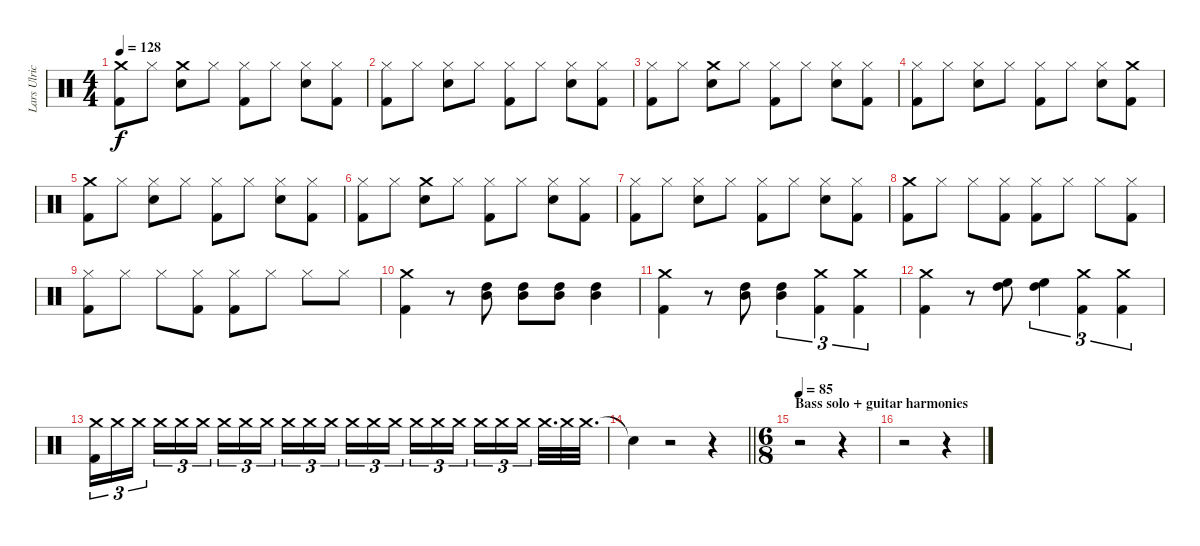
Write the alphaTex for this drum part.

\track ("Lars Ulrich" "Lars Ulric") {instrument percussion}
\staff {score}
\articulation defaults
\ts (4 4)
\tempo 128
\clef neutral
\ks c
("Crash medium (hit)" "Kick (hit) 2").8{dy f} "Hi-Hat (closed)".8 ("Crash medium (hit)" "Snare (hit) 2").8 "Hi-Hat (closed)".8 ("Hi-Hat (closed)" "Kick (hit) 2").8 "Hi-Hat (closed)".8 ("Snare (hit) 2" "Hi-Hat (closed)").8 ("Kick (hit) 2" "Hi-Hat (closed)").8 |
("Hi-Hat (closed)" "Kick (hit) 2").8 "Hi-Hat (closed)".8 ("Snare (hit) 2" "Hi-Hat (closed)").8 "Hi-Hat (closed)".8 ("Hi-Hat (closed)" "Kick (hit) 2").8 "Hi-Hat (closed)".8 ("Snare (hit) 2" "Hi-Hat (closed)").8 ("Hi-Hat (closed)" "Kick (hit) 2").8 |
("Hi-Hat (closed)" "Kick (hit) 2").8 "Hi-Hat (closed)".8 ("Crash medium (hit)" "Snare (hit) 2").8 "Hi-Hat (closed)".8 ("Hi-Hat (closed)" "Kick (hit) 2").8 "Hi-Hat (closed)".8 ("Snare (hit) 2" "Hi-Hat (closed)").8 ("Kick (hit) 2" "Hi-Hat (closed)").8 |
("Kick (hit) 2" "Hi-Hat (closed)").8 "Hi-Hat (closed)".8 ("Snare (hit) 2" "Hi-Hat (closed)").8 "Hi-Hat (closed)".8 ("Kick (hit) 2" "Hi-Hat (closed)").8 "Hi-Hat (closed)".8 ("Snare (hit) 2" "Hi-Hat (closed)").8 ("Crash medium (hit)" "Kick (hit) 2").8 |
("Crash medium (hit)" "Kick (hit) 2").8 "Hi-Hat (closed)".8 ("Snare (hit) 2" "Hi-Hat (closed)").8 "Hi-Hat (closed)".8 ("Hi-Hat (closed)" "Kick (hit) 2").8 "Hi-Hat (closed)".8 ("Snare (hit) 2" "Hi-Hat (closed)").8 ("Kick (hit) 2" "Hi-Hat (closed)").8 |
("Hi-Hat (closed)" "Kick (hit) 2").8 "Hi-Hat (closed)".8 ("Crash medium (hit)" "Snare (hit) 2").8 "Hi-Hat (closed)".8 ("Hi-Hat (closed)" "Kick (hit) 2").8 "Hi-Hat (closed)".8 ("Snare (hit) 2" "Hi-Hat (closed)").8 ("Hi-Hat (closed)" "Kick (hit) 2").8 |
("Hi-Hat (closed)" "Kick (hit) 2").8 "Hi-Hat (closed)".8 ("Hi-Hat (closed)" "Snare (hit) 2").8 "Hi-Hat (closed)".8 ("Hi-Hat (closed)" "Kick (hit) 2").8 "Hi-Hat (closed)".8 ("Snare (hit) 2" "Hi-Hat (closed)").8 ("Kick (hit) 2" "Hi-Hat (closed)").8 |
("Kick (hit) 2" "Crash medium (hit)").8 "Hi-Hat (closed)".8 "Hi-Hat (closed)".8 ("Kick (hit) 2" "Hi-Hat (closed)").8 ("Kick (hit) 2" "Hi-Hat (closed)").8 "Hi-Hat (closed)".8 "Hi-Hat (closed)".8 ("Kick (hit) 2" "Hi-Hat (closed)").8 |
("Hi-Hat (closed)" "Kick (hit) 2").8 "Hi-Hat (closed)".8 "Hi-Hat (closed)".8 ("Kick (hit) 2" "Hi-Hat (closed)").8 ("Hi-Hat (closed)" "Kick (hit) 2").8 "Hi-Hat (closed)".8 "Hi-Hat (closed)".8 "Hi-Hat (closed)".8 |
("Kick (hit) 2" "Crash medium (hit)").4 r.8 ("High Tom (hit)" "Mid Tom (hit)").8 ("High Tom (hit)" "Mid Tom (hit)").8 ("High Tom (hit)" "Mid Tom (hit)").8 ("High Tom (hit)" "Mid Tom (hit)").4 |
("Kick (hit) 2" "Crash medium (hit)").4 r.8 ("Mid Tom (hit)" "High Tom (hit)").8 ("High Tom (hit)" "Mid Tom (hit)").4{tu (3 2)} ("Kick (hit) 2" "Crash medium (hit)").4{tu (3 2)} ("Kick (hit) 2" "Crash medium (hit)").4{tu (3 2)} |
("Crash medium (hit)" "Kick (hit) 2").4 r.8 ("High Floor Tom (hit)" "High Tom (hit)").8 ("High Tom (hit)" "High Floor Tom (hit)").4{tu (3 2)} ("Kick (hit) 2" "Crash medium (hit)").4{tu (3 2)} ("Kick (hit) 2" "Crash medium (hit)").4{tu (3 2)} |
("Kick (hit) 2" "Crash medium (hit)").16{tu (3 2)} "Crash medium (hit)".16{tu (3 2)} "Crash medium (hit)".16{tu (3 2) beam splitsecondary} "Crash medium (hit)".16{tu (3 2)} "Crash medium (hit)".16{tu (3 2)} "Crash medium (hit)".16{tu (3 2)} "Crash medium (hit)".16{tu (3 2)} "Crash medium (hit)".16{tu (3 2)} "Crash medium (hit)".16{tu (3 2) beam splitsecondary} "Crash medium (hit)".16{tu (3 2)} "Crash medium (hit)".16{tu (3 2)} "Crash medium (hit)".16{tu (3 2)} "Crash medium (hit)".16{tu (3 2)} "Crash medium (hit)".16{tu (3 2)} "Crash medium (hit)".16{tu (3 2) beam splitsecondary} "Crash medium (hit)".16{tu (3 2)} "Crash medium (hit)".16{tu (3 2)} "Crash medium (hit)".16{tu (3 2)} "Crash medium (hit)".16{tu (3 2)} "Crash medium (hit)".16{tu (3 2)} "Crash medium (hit)".16{tu (3 2) beam splitsecondary} "Crash medium (hit)".32{d} "Crash medium (hit)".32 "Crash medium (hit)".32{d} |
\barLineRight lightlight "Snare (hit)"{t}.4
r.2 r.4 |
\ts (6 8)
\section ("" "Bass solo + guitar harmonies")
\tempo 85
r.2 r.4 |
r.2 r.4
